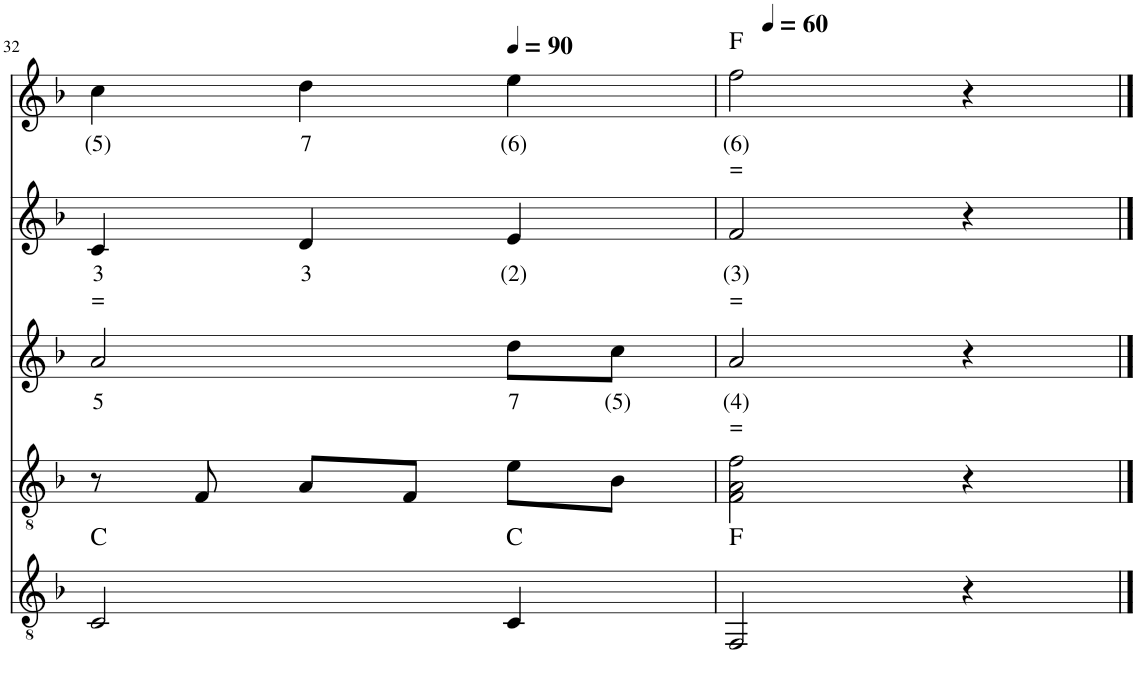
**kern	**harte	**kern	**kern	**text	**text	**kern	**text	**text	**kern	**text	**text	**harte
*part5	*part5	*part4	*part3	*part3	*part3	*part2	*part2	*part2	*part1	*part1	*part1	*part1
*staff5	*	*staff4	*staff3	*staff3	*staff3	*staff2	*staff2	*staff2	*staff1	*staff1	*staff1	*
*I"Classical Guitar	*	*I"Classical Guitar	*I"Flute	*	*	*I"Voice	*	*	*I"Flute	*	*	*
!!LO:PB:g=z
*clefGv2	*	*clefGv2	*clefG2	*	*	*clefG2	*	*	*clefG2	*	*	*
*k[b-]	*	*k[b-]	*k[b-]	*	*	*k[b-]	*	*	*k[b-]	*	*	*
*M3/4	*	*M3/4	*M3/4	*	*	*M3/4	*	*	*M3/4	*	*	*
=32	=32	=32	=32	=32	=32	=32	=32	=32	=32	=32	=32	=32
!	!	!	!	!LO:LY:b	!	!	!LO:LY:b	!LO:LY:b	!	!LO:LY:b	!	!
2C/	C:maj	8r	2a/	5	.	4c/	3	=	4cc\	(5)	.	.
.	.	8F/	.	.	.	.	.	.	.	.	.	.
!	!	!	!	!	!	!	!LO:LY:b	!	!	!LO:LY:b	!	!
.	.	8A/L	.	.	.	4d/	3	.	4dd\	7	.	.
.	.	8F/J	.	.	.	.	.	.	.	.	.	.
*	*	*	*	*	*	*	*	*	*MM90	*	*	*
!	!	!	!	!LO:LY:b	!	!	!LO:LY:b	!	!	!LO:LY:b	!	!
4C/	C:maj	8e\L	8dd\L	7	.	4e/	(2)	.	4ee\	(6)	.	.
!	!	!	!	!LO:LY:b	!	!	!	!	!	!	!	!
.	.	8B-\J	8cc\J	(5)	.	.	.	.	.	.	.	.
=33	=33	=33	=33	=33	=33	=33	=33	=33	=33	=33	=33	=33
*	*	*	*	*	*	*	*	*	*MM60	*	*	*
!	!	!	!	!LO:LY:b	!LO:LY:b	!	!LO:LY:b	!LO:LY:b	!	!LO:LY:b	!LO:LY:b	!
2FF/	F:maj	2F\ 2A\ 2f\	2a/	(4)	=	2f/	(3)	=	2ff\	(6)	=	F:maj
4r	.	4r	4r	.	.	4r	.	.	4r	.	.	.
==	==	==	==	==	==	==	==	==	==	==	==	==
*-	*-	*-	*-	*-	*-	*-	*-	*-	*-	*-	*-	*-
